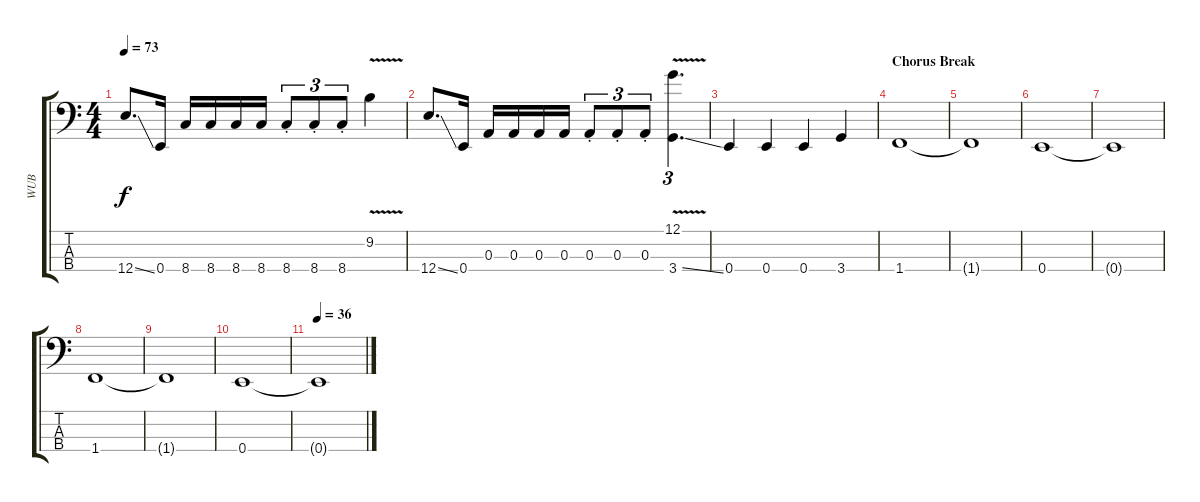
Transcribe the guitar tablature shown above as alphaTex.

\track ("WUB" "WUB") {instrument synthbass1}
\staff {score tabs}
\tuning (G2 D2 A1 E1) {hide}
\ts (4 4)
\tempo 73
\clef f4
\ks c
12.4{ss}.8{d dy f} 0.4.16 8.4.16 8.4.16 8.4.16 8.4.16 8.4{st}.8{tu (3 2)} 8.4{st}.8{tu (3 2)} 8.4{st}.8{tu (3 2)} 9.2{v}.4 |
12.4{ss}.8{d} 0.4.16 0.3.16 0.3.16 0.3.16 0.3.16 0.3{st}.8{tu (3 2)} 0.3{st}.8{tu (3 2)} 0.3{st}.8{tu (3 2)} (12.1{v} 3.4{ss}).4{d tu (3 2)} |
0.4.4 0.4.4 0.4.4 3.4.4 |
\section ("" "Chorus Break")
1.4.1 |
1.4{t}.1 |
0.4.1 |
0.4{t}.1 |
1.4.1 |
1.4{t}.1 |
0.4.1 |
\tempo 36
0.4{t}.1
